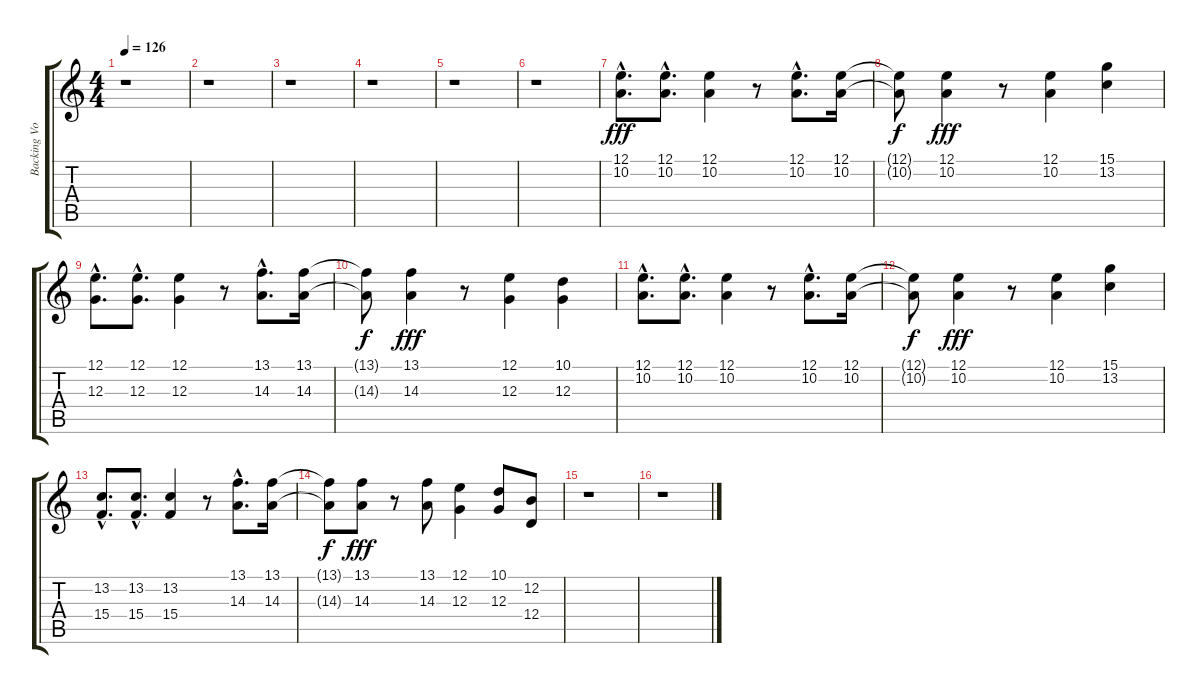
\track ("Backing Vocals" "Backing Vo") {instrument choiraahs}
\staff {score tabs}
\tuning (E4 B3 G3 D3 A2 E2) {hide}
\ts (4 4)
\tempo 126
\clef g2
\ks c
r.1{dy fff} |
r.1 |
r.1 |
r.1 |
r.1 |
r.1 |
(12.1{hac} 10.2{hac}).8{d} (12.1{hac} 10.2{hac}).8{d} (12.1 10.2).4 r.8 (12.1{hac} 10.2{hac}).8{d} (12.1 10.2).16 |
(12.1{t} 10.2{t}).8{dy f} (12.1 10.2).4{dy fff} r.8 (12.1 10.2).4 (15.1 13.2).4 |
(12.1{hac} 12.3{hac}).8{d} (12.1{hac} 12.3{hac}).8{d} (12.1 12.3).4 r.8 (13.1{hac} 14.3{hac}).8{d} (13.1 14.3).16 |
(13.1{t} 14.3{t}).8{dy f} (13.1 14.3).4{dy fff} r.8 (12.1 12.3).4 (10.1 12.3).4 |
(12.1{hac} 10.2{hac}).8{d} (12.1{hac} 10.2{hac}).8{d} (12.1 10.2).4 r.8 (12.1{hac} 10.2{hac}).8{d} (12.1 10.2).16 |
(12.1{t} 10.2{t}).8{dy f} (12.1 10.2).4{dy fff} r.8 (12.1 10.2).4 (15.1 13.2).4 |
(13.2{hac} 15.4{hac}).8{d} (13.2{hac} 15.4{hac}).8{d} (13.2 15.4).4 r.8 (13.1{hac} 14.3{hac}).8{d} (13.1 14.3).16 |
(13.1{t} 14.3{t}).8{dy f} (13.1 14.3).8{dy fff} r.8 (13.1 14.3).8 (12.1 12.3).4 (10.1 12.3).8 (12.2 12.4).8 |
r.1 |
r.1
